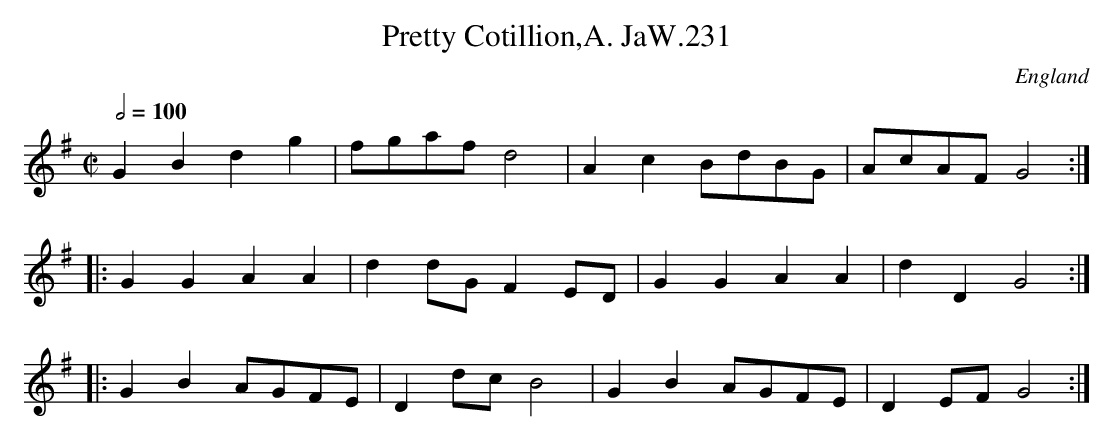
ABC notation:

X:1
T:Pretty Cotillion,A. JaW.231
L:1/8
M:C|
O:England
Q:1/2=100
K:G
G2B2 d2g2|fgaf d4|A2c2 BdBG|AcAF G4:|!
|:G2G2 A2A2|d2dG F2ED|G2G2A2A2|d2D2 G4:|!
|:G2B2 AGFE|D2dc B4|G2B2 AGFE|D2EF G4:|!
